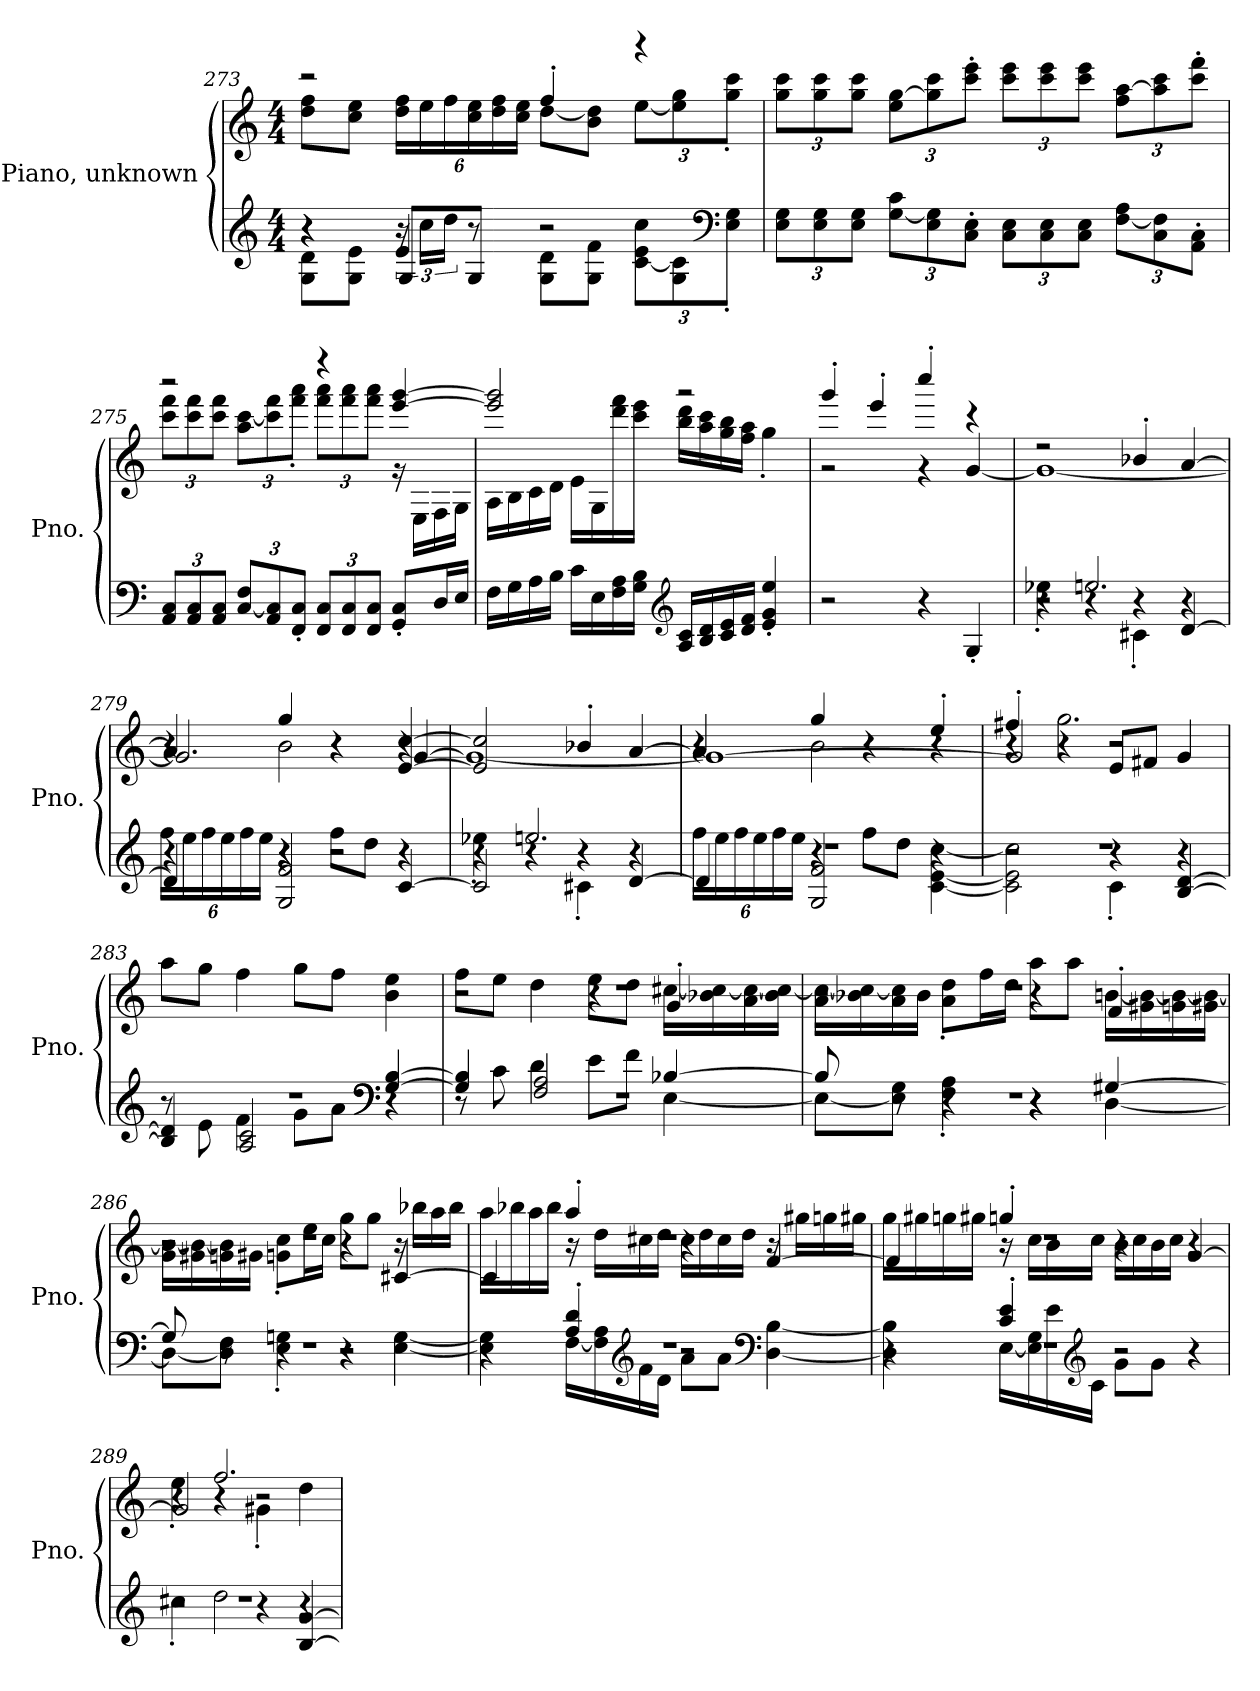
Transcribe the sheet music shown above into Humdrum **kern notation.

**kern	**kern
*part1	*part1
*staff2	*staff1
*I"Piano, unknown	*
*I'Pno.	*
!!LO:LB:g=z
*clefG2	*clefG2
*k[]	*k[]
*M4/4	*M4/4
=273	=273
*^	*^
*	*^	*	*
4r	8G\ 8d\L	4r	2r	8dd\ 8ff\L
.	8G\ 8e\J	.	.	8cc\ 8ee\J
*	*	*	*	*Xbrackettup
4e/	24r	8G/L	.	24dd\ 24ff\LL
.	24cc\LL	.	.	24ee\
.	24dd\JJ	.	.	24ff\
.	8r	8G/J	.	24cc\ 24ee\
.	.	.	.	24dd\ 24ff\
.	.	.	.	24cc\ 24ee\JJ
2r	8G\ 8d\L	2r	4ff'/	[8dd\L
.	8G\ 8f\J	.	.	8b\ 8dd\]J
*	*Xbrackettup	*	*	*
.	[12c\ 12e\ 12cc\L	.	4r	[12ee\L
.	12G\ 12c\]	.	.	12ee\] 12gg\
*clefF4	*	*	*	*
.	12E\' 12G\'J	.	.	12gg\' 12ccc\'J
*v	*v	*v	*	*
*	*v	*v
=274	=274
12E\ 12G\L	12gg\ 12ccc\L
12E\ 12G\	12gg\ 12ccc\
12E\ 12G\J	12gg\ 12ccc\J
[12G\ 12c\L	12ee\ [12gg\L
12E\ 12G\]	12gg\] 12ccc\
12C\' 12E\'J	12ccc\' 12eee\'J
12C\ 12E\L	12ccc\ 12eee\L
12C\ 12E\	12ccc\ 12eee\
12C\ 12E\J	12ccc\ 12eee\J
[12F\ 12A\L	12ff\ [12aa\L
12C\ 12F\]	12aa\] 12ccc\
12AA\' 12C\'J	12ccc\' 12fff\'J
!!LO:LB:g=z
=275	=275
*	*^
12AA/ 12C/L	2r	12ccc\ 12fff\L
12AA/ 12C/	.	12ccc\ 12fff\
12AA/ 12C/J	.	12ccc\ 12fff\J
[12C/ 12F/L	.	12aa\ [12ccc\L
12AA/ 12C/]	.	12ccc\] 12fff\
12FF/' 12C/'J	.	12fff\' 12aaa\'J
12FF/ 12C/L	4r	12fff\ 12aaa\L
12FF/ 12C/	.	12fff\ 12aaa\
12FF/ 12C/J	.	12fff\ 12aaa\J
8GG/' 8C/'L	[4eee/ [4ggg/	16r
.	.	16E\LL
16D/L	.	16F\
16E/JJ	.	16G\JJ
=276	=276	=276
16F\LL	2eee/] 2ggg/]	16A\LL
16G\	.	16B\
16A\	.	16c\
16B\JJ	.	16d\JJ
16c\LL	.	16e\LL
16E\	.	16G\
16F\ 16A\	.	16ddd\ 16fff\
16G\ 16B\JJ	.	16ccc\ 16eee\JJ
*clefG2	*	*
16A/ 16c/LL	2r	16bb\ 16ddd\LL
16B/ 16d/	.	16aa\ 16ccc\
16c/ 16e/	.	16gg\ 16bb\
16d/ 16f/JJ	.	16ff\ 16aa\JJ
4e/' 4g/' 4ee/'	.	4gg'\
=277	=277	=277
2r	4ggg'/	2r
.	4eee'/	.
4r	4cccc'/	4r
4G'/	4r	[4g/
!!LO:LB:g=z	!!
=278	=278	=278
*^	*	*
*	*^	*	*
2r	4ee-X'\	4r	2r	1g_
.	4r	2.een/	.	.
4r	4c#X'\	.	4b-X'/	.
[4d/	4r	.	[4a/	.
=279	=279	=279	=279	=279
*	*	*	*	*^
4d/]	24ff\LL	4r	4a/]	4r	2.g/]
.	24ee\	.	.	.	.
.	24ff\	.	.	.	.
.	24ee\	.	.	.	.
.	24ff\	.	.	.	.
.	24ee\JJ	.	.	.	.
4r	4r	2G/ 2f/	4gg/	2b\	.
2r	8ff\L	.	4r	.	.
.	8dd\J	.	.	.	.
.	4r	[4c/	[4e/ [4cc/	4r	[4g/
*	*	*	*	*v	*v
=280	=280	=280	=280	=280
4r	4ee-X'\	2c/]	2e/] 2cc/]	1g_
2.een/	4r	.	.	.
.	4c#X'\	4r	4b-X'/	.
.	4r	[4d/	[4a/	.
=281	=281	=281	=281	=281
*	*	*	*	*^
1r	24ff\LL	4d/]	4a/]	4r	1g_
.	24ee\	.	.	.	.
.	24ff\	.	.	.	.
.	24ee\	.	.	.	.
.	24ff\	.	.	.	.
.	24ee\JJ	.	.	.	.
.	4r	2G/ 2f/	4gg/	2b\	.
.	8ff\L	.	4r	.	.
.	8dd\J	.	.	.	.
.	[4c\ [4e\ [4cc\	4r	4ee'/	4r	.
=282	=282	=282	=282	=282	=282
1r	2c\] 2e\] 2cc\]	2r	4ff#X'/	4r	2g/]
.	.	.	4r	2.gg\	.
.	4c'\	4r	8e/L	.	2r
.	.	.	8f#X/J	.	.
.	4r	[4B/ [4d/	4g/	.	.
*	*	*	*v	*v	*v
!!LO:LB:g=z
=283	=283	=283	=283
1r	8r	4B/] 4d/]	8aa\L
.	8e\	.	8gg\J
.	4f\	2A/ 2c/	4ff\
.	8g\L	.	8gg\L
.	8a\J	.	8ff\J
*clefF4	*	*	*
.	4r	[4G/ [4B/	4b\ 4ee\
=284	=284	=284	=284
*	*	*	*^
*	*	*	*	*^
1r	8r	4G/] 4B/]	1r	8ff\L	2r
.	8c\	.	.	8ee\J	.
.	4d\	2F/ 2A/	.	4dd\	.
.	8e\L	.	.	8ee\L	4r
.	8f\J	.	.	8dd\J	.
.	[4E\	[4B-X/	.	[16cc#X\LL	4g'/
.	.	.	.	16b-X\ 16cc#\_	.
.	.	.	.	16a\ 16cc#\_	.
.	.	.	.	16b-\ 16cc#\_JJ	.
=285	=285	=285	=285	=285	=285
1r	8E\L_	8B-/]	1r	16a\ 16cc#\_LL	2r
.	.	.	.	16b-X\ 16cc#\_	.
.	8E\] 8G\J	8r	.	16a\ 16cc#\]	.
.	.	.	.	16b-\JJ	.
.	4F\' 4A\'	4r	.	8a\' 8dd\'L	.
.	.	.	.	16ff\L	.
.	.	.	.	16dd\JJ	.
.	4r	4r	.	8aa\L	4r
.	.	.	.	8aa\J	.
.	[4D\	[4G#X/	.	[16bn\LL	4f'/
.	.	.	.	16g#X\ 16b\_	.
.	.	.	.	16gn\ 16b\_	.
.	.	.	.	16g#X\ 16b\_JJ	.
!!LO:PB:g=z	!!	!!
=286	=286	=286	=286	=286	=286
1r	8D\L_	8G#/]	1r	16g\ 16b\_LL	2r
.	.	.	.	16g#X\ 16b\_	.
.	8D\] 8F\J	8r	.	16gn\ 16b\]	.
.	.	.	.	16g#X\JJ	.
.	4E\' 4Gn\'	4r	.	8gn\' 8cc\'L	.
.	.	.	.	16ee\L	.
.	.	.	.	16cc\JJ	.
.	4r	2r	.	8gg\L	4r
.	.	.	.	8gg\J	.
.	[4E\ [4G\	.	.	16r	[4c#X/
.	.	.	.	16bb-X\LL	.
.	.	.	.	16aa\	.
.	.	.	.	16bb-\JJ	.
=287	=287	=287	=287	=287	=287
1r	4E\] 4G\]	4r	1r	16aa\LL	4c#/]
.	.	.	.	16bb-X\	.
.	.	.	.	16aa\	.
.	.	.	.	16bb-\JJ	.
.	[16F\LL	4A/' 4d/'	.	16r	4aa'/
.	16F\] 16A\	.	.	16dd\LL	.
*clefG2	*	*	*	*	*
.	16f\	.	.	16cc#X\	.
.	16d\JJ	.	.	16dd\JJ	.
.	8a\L	2r	.	16cc#\LL	4r
.	.	.	.	16dd\	.
.	8a\J	.	.	16cc#\	.
.	.	.	.	16dd\JJ	.
*clefF4	*	*	*	*	*
.	[4D\ [4B\	.	.	16r	[4f/
.	.	.	.	16gg#X\LL	.
.	.	.	.	16ggn\	.
.	.	.	.	16gg#X\JJ	.
!!LO:LB:g=z	!!	!!
=288	=288	=288	=288	=288	=288
1r	4D\] 4B\]	4r	1r	16gg\LL	4f/]
.	.	.	.	16gg#X\	.
.	.	.	.	16ggn\	.
.	.	.	.	16gg#X\JJ	.
.	[16E\LL	4c/' 4e/'	.	16r	4ggn'/
.	16E\] 16G\	.	.	16cc\LL	.
.	16e\	.	.	16b\	.
*clefG2	*	*	*	*	*
.	16c\JJ	.	.	16cc\JJ	.
.	8g\L	2r	.	16b\LL	4r
.	.	.	.	16cc\	.
.	8g\J	.	.	16b\	.
.	.	.	.	16cc\JJ	.
.	4r	.	.	4r	[4g/
=289	=289	=289	=289	=289	=289
1r	4cc#X'\	2r	4r	4ee'\	2g/]
.	2dd\	.	2.ff/	4r	.
.	.	4r	.	4g#X'\	2r
.	4r	[4B/ [4g/	.	4dd\	.
*v	*v	*v	*	*	*
*	*v	*v	*v
=	=
*-	*-
